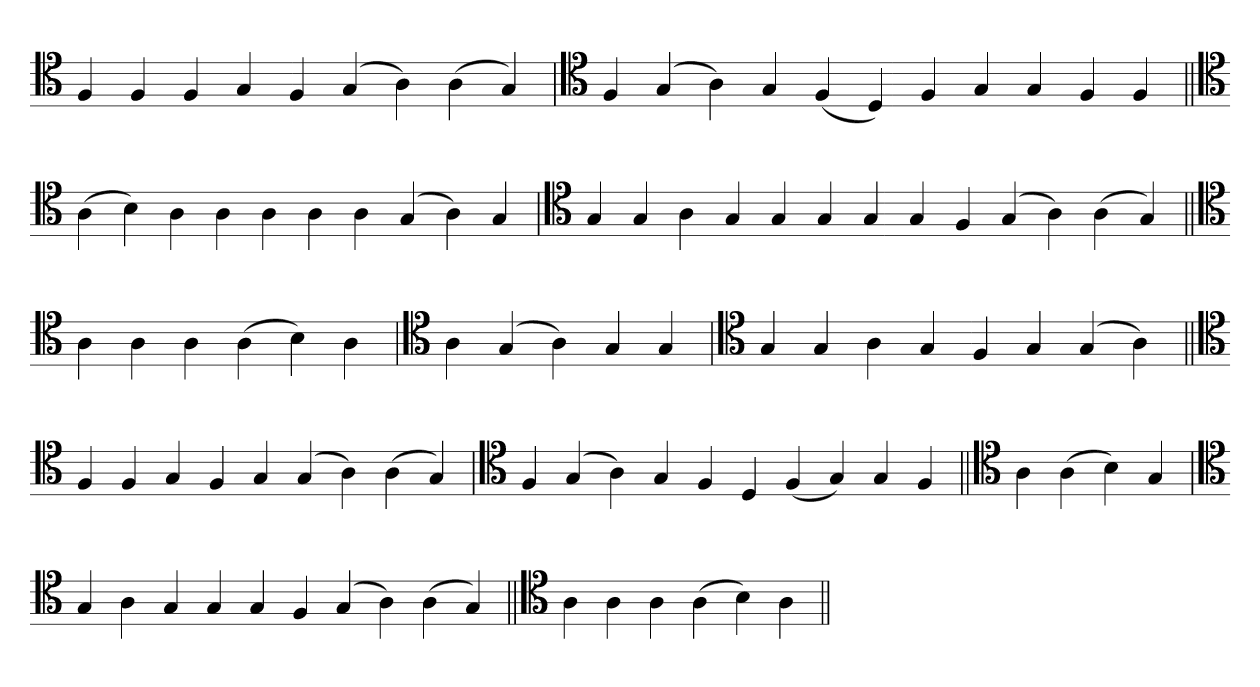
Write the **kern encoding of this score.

**kern
*part1
*staff1
*clefC4
=
4F
4F
4F
4G
4F
(4G
4A)
(4A
4G)
='
*clefC4
4F
(4G
4A)
4G
(4F
4D)
4F
4G
4G
4F
4F
=||
*clefC4
(4A
4B)
4A
4A
4A
4A
4A
(4G
4A)
4G
=`
*clefC4
4G
4G
4A
4G
4G
4G
4G
4G
4F
(4G
4A)
(4A
4G)
=||
*clefC4
4A
4A
4A
(4A
4B)
4A
=`
*clefC4
4A
(4G
4A)
4G
4G
=`
*clefC4
4G
4G
4A
4G
4F
4G
(4G
4A)
=||
*clefC4
4F
4F
4G
4F
4G
(4G
4A)
(4A
4G)
=
*clefC4
4F
(4G
4A)
4G
4F
4D
(4F
4G)
4G
4F
=||
*clefC4
4A
(4A
4B)
4G
=`
*clefC4
4G
4A
4G
4G
4G
4F
(4G
4A)
(4A
4G)
=||
*clefC4
4A
4A
4A
(4A
4B)
4A
=||
*-
